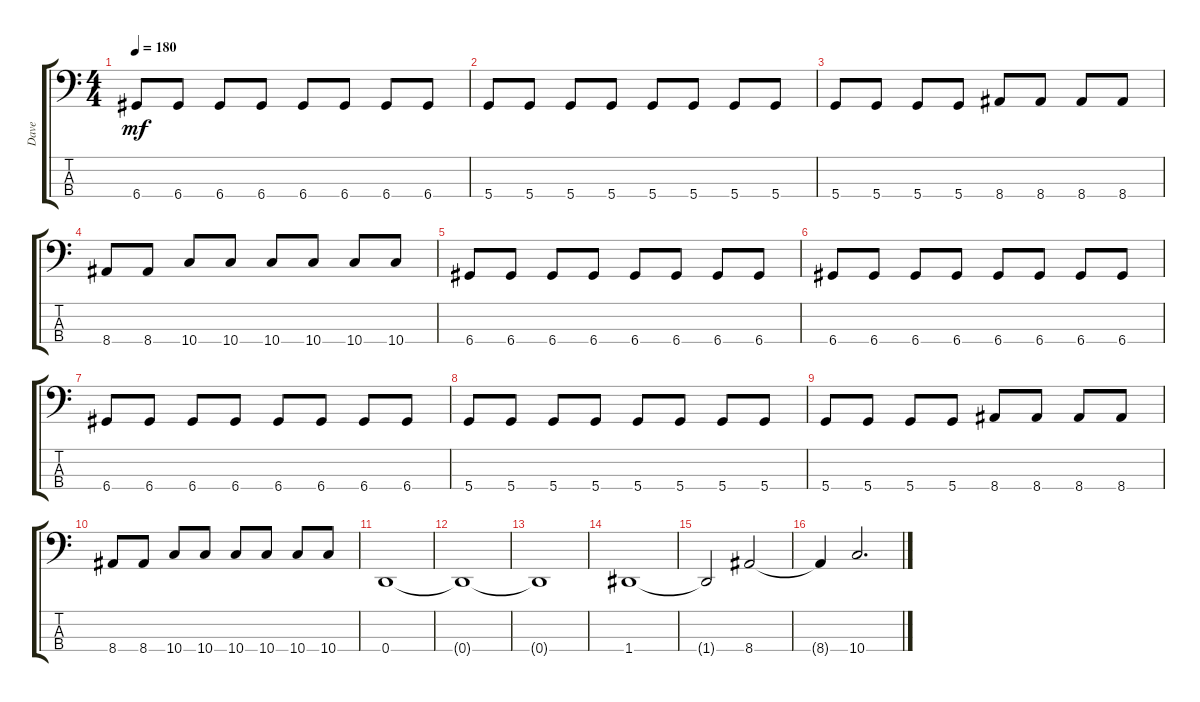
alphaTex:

\track ("Dave" "Dave") {instrument electricbasspick}
\staff {score tabs}
\tuning (F2 C2 G1 D1) {hide}
\ts (4 4)
\tempo 180
\clef f4
\ks c
6.4.8{dy mf} 6.4.8 6.4.8 6.4.8 6.4.8 6.4.8 6.4.8 6.4.8 |
5.4.8 5.4.8 5.4.8 5.4.8 5.4.8 5.4.8 5.4.8 5.4.8 |
5.4.8 5.4.8 5.4.8 5.4.8 8.4.8 8.4.8 8.4.8 8.4.8 |
8.4.8 8.4.8 10.4.8 10.4.8 10.4.8 10.4.8 10.4.8 10.4.8 |
6.4.8 6.4.8 6.4.8 6.4.8 6.4.8 6.4.8 6.4.8 6.4.8 |
6.4.8 6.4.8 6.4.8 6.4.8 6.4.8 6.4.8 6.4.8 6.4.8 |
6.4.8 6.4.8 6.4.8 6.4.8 6.4.8 6.4.8 6.4.8 6.4.8 |
5.4.8 5.4.8 5.4.8 5.4.8 5.4.8 5.4.8 5.4.8 5.4.8 |
5.4.8 5.4.8 5.4.8 5.4.8 8.4.8 8.4.8 8.4.8 8.4.8 |
8.4.8 8.4.8 10.4.8 10.4.8 10.4.8 10.4.8 10.4.8 10.4.8 |
0.4.1 |
0.4{t}.1 |
0.4{t}.1 |
1.4.1 |
1.4{t}.2 8.4.2 |
8.4{t}.4 10.4.2{d}
